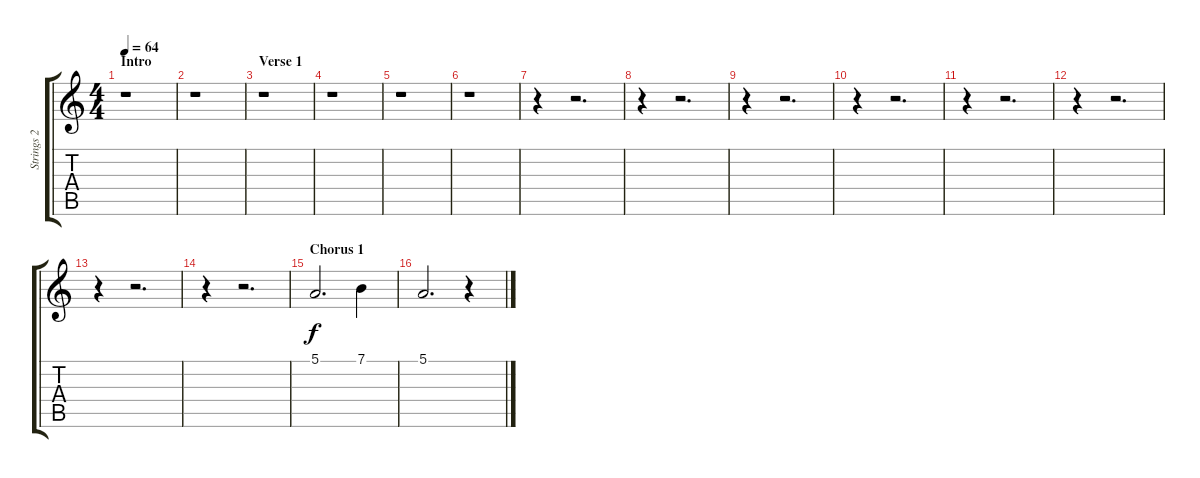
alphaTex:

\track ("Strings 2" "Strings 2") {instrument synthstrings1}
\staff {score tabs}
\tuning (E4 B3 G3 D3 A2 E2) {hide}
\ts (4 4)
\section ("" "Intro")
\tempo 64
\clef g2
\ks c
r.1{dy f instrument synthstrings1} |
r.1 |
\section ("" "Verse 1")
r.1 |
r.1 |
r.1 |
r.1 |
r.4 r.2{d} |
r.4 r.2{d} |
r.4 r.2{d} |
r.4 r.2{d} |
r.4 r.2{d} |
r.4 r.2{d} |
r.4 r.2{d} |
r.4 r.2{d} |
\section ("" "Chorus 1")
5.1.2{d} 7.1.4 |
5.1.2{d} r.4
